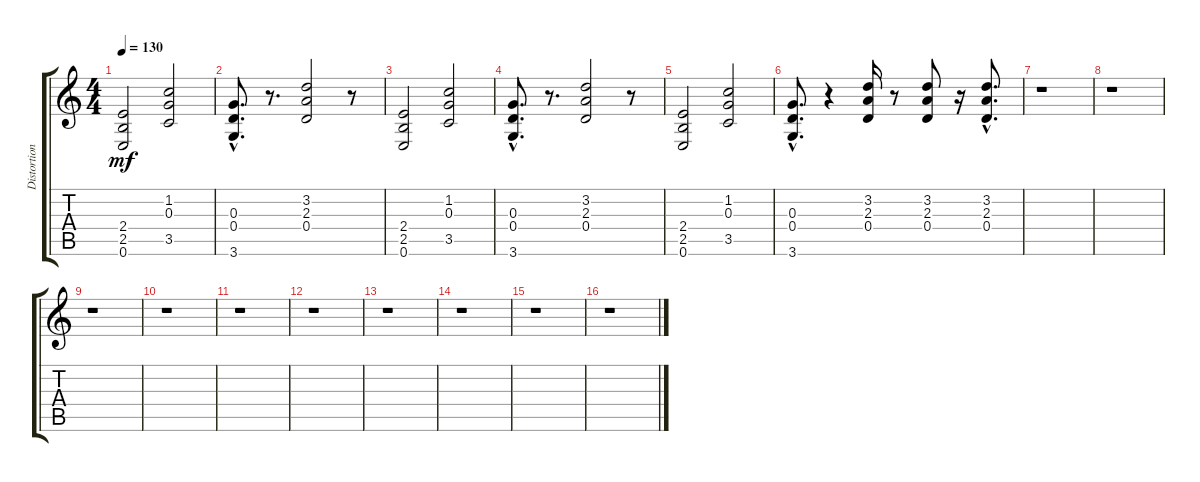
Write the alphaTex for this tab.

\track ("Distortion Guitar" "Distortion") {instrument distortionguitar}
\staff {score tabs}
\tuning (E4 B3 G3 D3 A2 E2) {hide}
\ts (4 4)
\tempo 130
\clef g2
\ks c
(2.4 2.5 0.6).2{dy mf} (1.2 0.3 3.5).2 |
(0.3{hac} 0.4{hac} 3.6{hac}).8{d} r.8{d} (3.2 2.3 0.4).2 r.8 |
(2.4 2.5 0.6).2 (1.2 0.3 3.5).2 |
(0.3{hac} 0.4{hac} 3.6{hac}).8{d} r.8{d} (3.2 2.3 0.4).2 r.8 |
(2.4 2.5 0.6).2 (1.2 0.3 3.5).2 |
(0.3{hac} 0.4{hac} 3.6{hac}).8{d} r.4 (3.2 2.3 0.4).16 r.8 (3.2 2.3 0.4).8 r.16 (3.2{hac} 2.3{hac} 0.4{hac}).8{d} |
r.1 |
r.1 |
r.1 |
r.1 |
r.1 |
r.1 |
r.1 |
r.1 |
r.1 |
r.1
